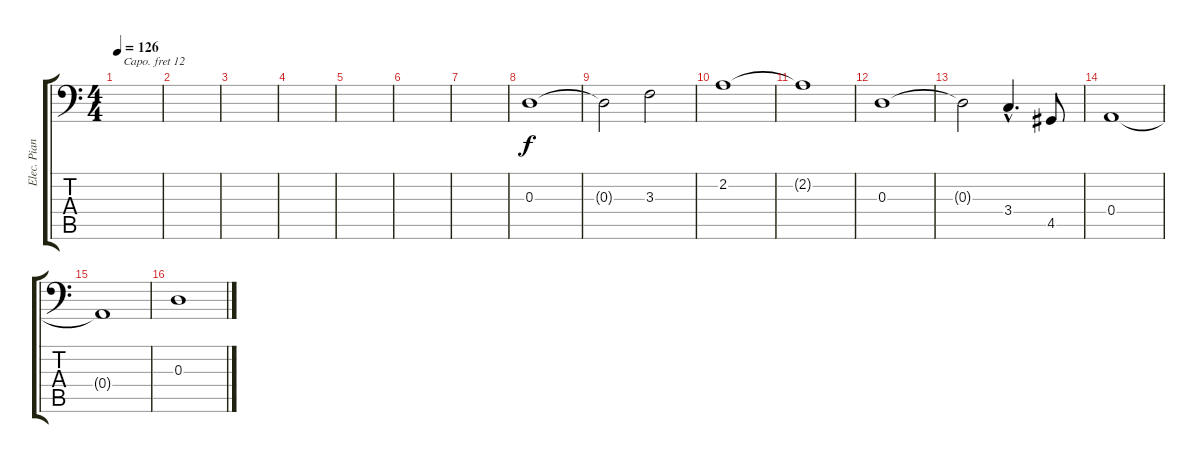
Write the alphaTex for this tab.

\track ("Elec. Piano (Left Hand)" "Elec. Pian") {instrument electricgrandpiano}
\staff {score tabs}
\capo 12
\tuning (C3 G2 D2 A1 E1 B0) {hide}
\ts (4 4)
\tempo 126
\clef f4
\ks c
|
|
|
|
|
|
|
0.3.1 |
0.3{t}.2 3.3.2 |
2.2.1 |
2.2{t}.1 |
0.3.1 |
0.3{t}.2 3.4{hac}.4{d} 4.5.8 |
0.4.1 |
0.4{t}.1 |
0.3.1
